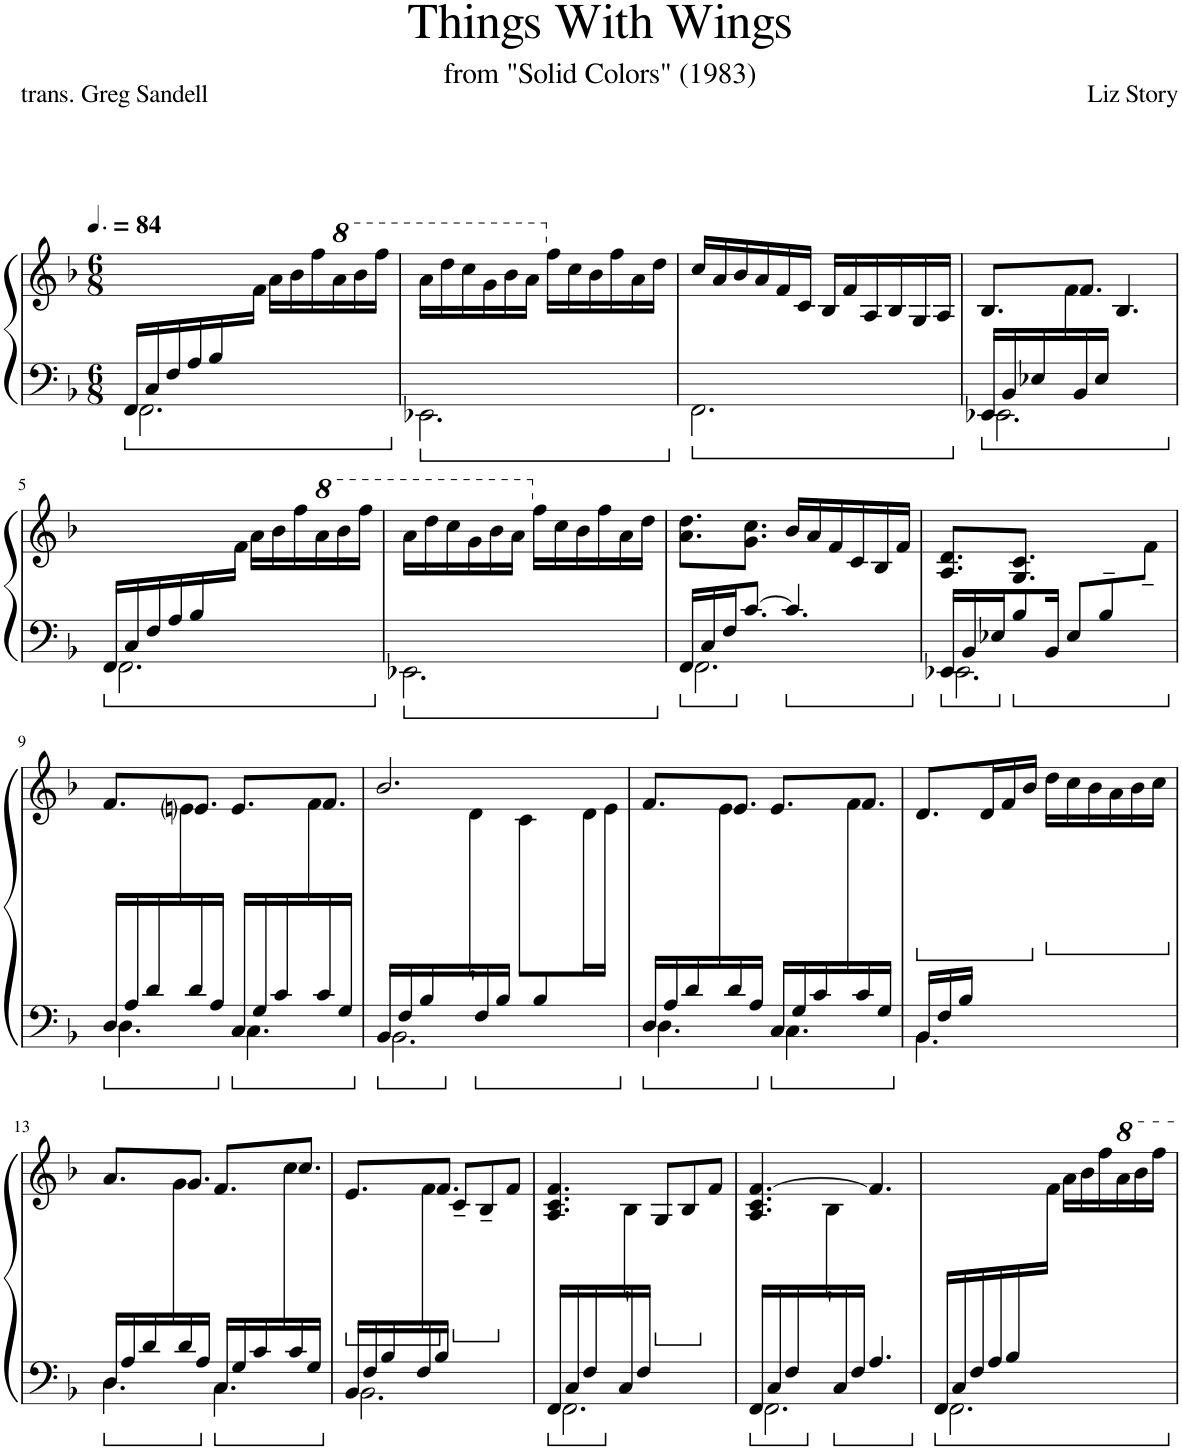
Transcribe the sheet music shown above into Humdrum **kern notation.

**kern	**kern
*part1	*part1
*staff2	*staff1
*I"Piano	*
*I'Pno.	*
*clefF4	*clefG2
*k[b-]	*k[b-]
*M6/8	*M6/8
*MM126	*MM126
=1	=1
*^	*^
16FF/LL	2.FF\	4.ryy	16ryy
*	*	*v	*v
16C/	.	.
16F/	.	.
16A/	.	.
16B-/	.	.
*	*	*^
16ryy	.	.	16f\JJ
8ryy	.	16a\LL	4.ryy
.	.	16b-\	.
4ryy	.	16ff\	.
*	*	*8va	*
.	.	16aa\	.
.	.	16bb-\	.
.	.	16fff\JJ	.
*	*	*v	*v
=2	=2	=2
2.ryy	2.EE-X\	16aa\LL
.	.	16ddd\
.	.	16ccc\
.	.	16gg\
.	.	16bb-\
.	.	16aa\JJ
*	*	*X8va
.	.	16ff\LL
.	.	16cc\
.	.	16b-\
.	.	16ff\
.	.	16a\
.	.	16dd\JJ
=3	=3	=3
2.ryy	2.FF\	16cc/LL
.	.	16a/
.	.	16b-/
.	.	16a/
.	.	16f/
.	.	16c/JJ
.	.	16B-/LL
.	.	16f/
.	.	16A/
.	.	16B-/
.	.	16G/
.	.	16A/JJ
=4	=4	=4
*	*	*^
16EE-X/LL	2.EE-\	8.B-/L	8.ryy
16BB-/	.	.	.
16E-X/	.	.	.
16ryy	.	8.f/J	16f\
16BB-/	.	.	2ryy
16E-/JJ	.	.	.
8ryy	.	4.B-/	.
4ryy	.	.	.
!!LO:LB:g=z	!!
=5	=5	=5	=5
16FF/LL	2.FF\	4.ryy	16ryy
*	*	*v	*v
16C/	.	.
16F/	.	.
16A/	.	.
16B-/	.	.
*	*	*^
16ryy	.	.	16f\JJ
8ryy	.	16a\LL	4.ryy
.	.	16b-\	.
4ryy	.	16ff\	.
*	*	*8va	*
.	.	16aa\	.
.	.	16bb-\	.
.	.	16fff\JJ	.
*	*	*v	*v
=6	=6	=6
2.ryy	2.EE-X\	16aa\LL
.	.	16ddd\
.	.	16ccc\
.	.	16gg\
.	.	16bb-\
.	.	16aa\JJ
*	*	*X8va
.	.	16ff\LL
.	.	16cc\
.	.	16b-\
.	.	16ff\
.	.	16a\
.	.	16dd\JJ
=7	=7	=7
16FF/LL	2.FF\	8.a\ 8.dd\L
16C/	.	.
16F/J	.	.
[8.c/J	.	8.g\ 8.cc\J
4.c/]	.	16b-/LL
.	.	16a/
.	.	16f/
.	.	16c/
.	.	16B-/
.	.	16f/JJ
=8	=8	=8
*	*	*^
16EE-X/LL	2.EE-\	8.A/ 8.d/L	8ryy
16BB-/	.	.	.
*	*	*v	*v
16E-X/J	.	.
*ped	*	*
8B-/	.	8.G/ 8.c/J
16BB-/Jk	.	.
8E-/L	.	8ryy
8B-~/	.	4ryy
*	*	*^
8ryy	.	.	8f~\J
!!LO:LB:g=z	!!
=9	=9	=9	=9
*	*	*Xped	*
16D/LL	4.D\	8.f/L	8.ryy
16A/	.	.	.
16d/	.	.	.
16ryy	.	8.eni/J	16e\
16d/	.	.	16ryy
*	*	*v	*v
16A/JJ	.	.
16C/LL	4.C\	8.e/L
16G/	.	.
16c/	.	.
*	*	*^
16ryy	.	8.f/J	16f\
16c/	.	.	8ryy
16G/JJ	.	.	.
=10	=10	=10	=10
16BB-/LL	2.BB-\	2.b-/	8.ryy
16F/	.	.	.
16B-/	.	.	.
16ryy	.	.	16d`\
*ped	*	*	*
16F/	.	.	8ryy
16B-/JJ	.	.	.
8ryy	.	.	8c\L
8B-/	.	.	8ryy
8ryy	.	.	16d\L
.	.	.	16e\JJ
=11	=11	=11	=11
*	*	*Xped	*
16D/LL	4.D\	8.f/L	8.ryy
16A/	.	.	.
16d/	.	.	.
16ryy	.	8.e/J	16e\
16d/	.	.	16ryy
*	*	*v	*v
16A/JJ	.	.
16C/LL	4.C\	8.e/L
16G/	.	.
16c/	.	.
*	*	*^
16ryy	.	8.f/J	16f\
16c/	.	.	8ryy
16G/JJ	.	.	.
*	*	*v	*v
=12	=12	=12
*	*	*ped
16BB-/LL	4.BB-\	8.d/L
16F/	.	.
16B-/JJ	.	.
16ryy	.	16d/L
2ryy	.	16f/
.	.	16b-/JJ
*	*	*Xped
*	*	*ped
.	8ryy	16dd\LL
.	.	16cc\
.	4ryy	16b-\
.	.	16a\
.	.	16b-\
.	.	16cc\JJ
!!LO:LB:g=z
=13	=13	=13
*	*	*Xped
*	*	*^
16D/LL	4.D\	8.a/L	8.ryy
16A/	.	.	.
16d/	.	.	.
16ryy	.	8.g/J	16g\
16d/	.	.	16ryy
*	*	*v	*v
16A/JJ	.	.
16C/LL	4.C\	8.f/L
16G/	.	.
16c/	.	.
*	*	*^
16ryy	.	8.cc/J	16cc\
16c/	.	.	8ryy
16G/JJ	.	.	.
=14	=14	=14	=14
*	*	*ped	*
16BB-/LL	2.BB-\	8.e/L	8.ryy
16F/	.	.	.
16B-/	.	.	.
16ryy	.	8.f/J	16f\
16F/	.	.	2ryy
16B-/JJ	.	.	.
*	*	*Xped	*
*	*	*ped	*
8ryy	.	8c~/L	.
4ryy	.	8B-~/	.
*	*	*Xped	*
.	.	8f/J	.
=15	=15	=15	=15
16FF/LL	2.FF\	4.A/ 4.c/ 4.f/	8.ryy
16C/	.	.	.
16F/	.	.	.
16ryy	.	.	16B-`\
16C/	.	.	2ryy
16F/JJ	.	.	.
*	*	*ped	*
8ryy	.	8G/L	.
8ryy	.	8B-/	.
*	*	*Xped	*
8ryy	.	8f/J	.
=16	=16	=16	=16
16FF/LL	2.FF\	4.A/ 4.c/ [4.f/	8.ryy
16C/	.	.	.
16F/	.	.	.
16ryy	.	.	16B-`\
16C/	.	.	2ryy
16F/JJ	.	.	.
4.A/	.	4.f/]	.
=17	=17	=17	=17
16FF/LL	2.FF\	4.ryy	16ryy
*	*	*v	*v
16C/	.	.
16F/	.	.
16A/	.	.
16B-/	.	.
*	*	*^
16ryy	.	.	16f\JJ
8ryy	.	16a\LL	4.ryy
.	.	16b-\	.
4ryy	.	16ff\	.
.	.	16aa\	.
.	.	16bb-\	.
.	.	16fff\JJ	.
*v	*v	*	*
*	*v	*v
=	=
*-	*-
